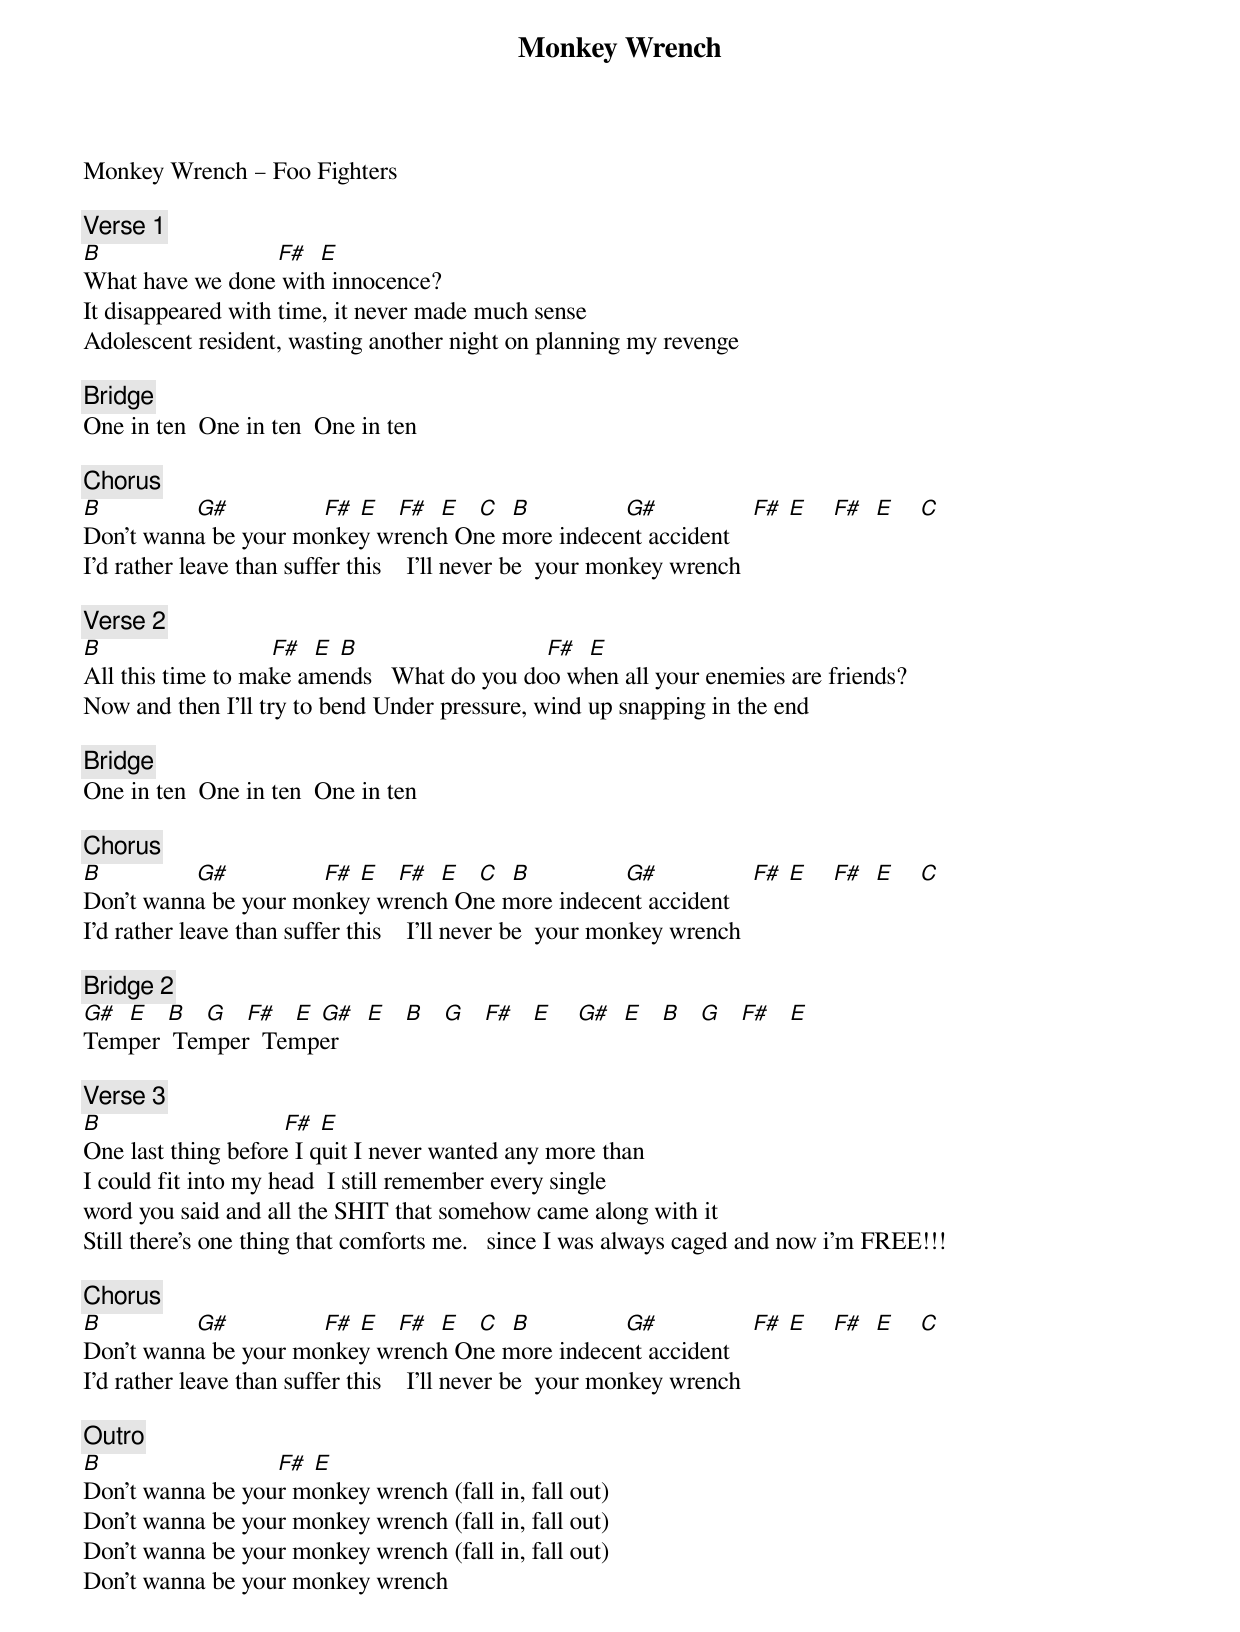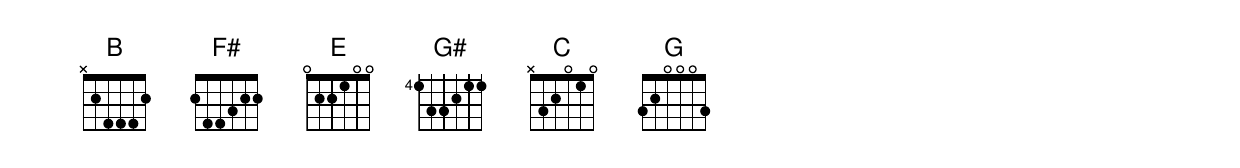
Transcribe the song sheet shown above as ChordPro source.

{title: Monkey Wrench}
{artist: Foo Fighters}
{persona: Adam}
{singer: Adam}
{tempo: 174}
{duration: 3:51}
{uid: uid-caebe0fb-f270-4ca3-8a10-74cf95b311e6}
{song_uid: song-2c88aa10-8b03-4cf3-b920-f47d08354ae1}



Monkey Wrench – Foo Fighters

{comment: Verse 1}
[B]                         			[F#] 	[E]
What have we done with innocence?
It disappeared with time, it never made much sense
Adolescent resident, wasting another night on planning my revenge

{comment: Bridge}
One in ten		One in ten		One in ten

{comment: Chorus}
[B]              	[G#]              	[F#]	[E]   [F#]  [E]	  [C] 	[B]              	[G#]              	[F#]	[E]    [F#]  [E]    [C]
Don't wanna be your monkey wrench	One more indecent accident
I'd rather leave than suffer this  		I'll never be  your monkey wrench

{comment: Verse 2}
[B]                         		[F#] 	[E]	[B]                         					[F#] 	[E]
All this time to make amends  	What do you doo when all your enemies are friends?
Now and then I'll try to bend	Under pressure, wind up snapping in the end

{comment: Bridge}
One in ten		One in ten		One in ten

{comment: Chorus}
[B]              	[G#]              	[F#]	[E]   [F#]  [E]	  [C] 	[B]              	[G#]              	[F#]	[E]    [F#]  [E]    [C]
Don't wanna be your monkey wrench	One more indecent accident
I'd rather leave than suffer this  		I'll never be  your monkey wrench

{comment: Bridge 2}
[G#]  [E]   [B]   [G]   [F#]   [E]	[G#]  [E]   [B]   [G]   [F#]   [E]	   [G#]  [E]   [B]   [G]   [F#]   [E]
Temper		Temper		Temper

{comment: Verse 3}
[B]                         				[F#]	[E]
One last thing before I quit	I never wanted any more than
I could fit into my head		I still remember every single
word you said and all the SHIT	that somehow came along with it
Still there's one thing that comforts me.   since I was always caged and now i'm FREE!!!

{comment: Chorus}
[B]              	[G#]              	[F#]	[E]   [F#]  [E]	  [C] 	[B]              	[G#]              	[F#]	[E]    [F#]  [E]    [C]
Don't wanna be your monkey wrench	One more indecent accident
I'd rather leave than suffer this  		I'll never be  your monkey wrench

{comment: Outro}
[B]                         			[F#] [E]
Don't wanna be your monkey wrench (fall in, fall out)
Don't wanna be your monkey wrench (fall in, fall out)
Don't wanna be your monkey wrench (fall in, fall out)
Don't wanna be your monkey wrench
